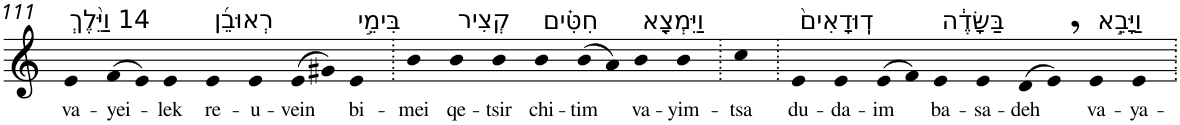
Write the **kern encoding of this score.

**kern	**text
*part1	*part1
*staff1	*staff1
*I"Piano	*
*I'Pno	*
!!LO:PB:g=z
*clefG2	*
*k[]	*
=111	=111
!LO:TX:a:t=14 וַיֵּ֨לֶךְ	!
!	!LO:LY:b
4e	va-
!	!LO:LY:b
(>8f	-yei-
8e)	.
!	!LO:LY:b
4e	-lek
!LO:TX:a:t=רְאוּבֵ֜ן	!
!	!LO:LY:b
4e	re-
!	!LO:LY:b
4e	-u-
!	!LO:LY:b
(>8e	-vein
8g#X)	.
!LO:TX:a:t=בִּימֵ֣י	!
!	!LO:LY:b
4e	bi-
=112.	=112.
!	!LO:LY:b
4b	-mei
!LO:TX:a:t=קְצִיר	!
!	!LO:LY:b
4b	qe-
!	!LO:LY:b
4b	-tsir
!LO:TX:a:t=חִטִּ֗ים	!
!	!LO:LY:b
4b	chi-
!	!LO:LY:b
(>8b	-tim
8a)	.
!LO:TX:a:t=וַיִּמְצָ֤א	!
!	!LO:LY:b
4b	va-
!	!LO:LY:b
4b	-yim-
=113.	=113.
!	!LO:LY:b
4cc	-tsa
=114.	=114.
!LO:TX:a:t=דֽוּדָאִים֙	!
!	!LO:LY:b
4e	du-
!	!LO:LY:b
4e	-da-
!	!LO:LY:b
(>8e	-im
8f)	.
!LO:TX:a:t=בַּשָּׂדֶ֔ה	!
!	!LO:LY:b
4e	ba-
!	!LO:LY:b
4e	-sa-
!	!LO:LY:b
(>8d	-deh
8e,)	.
!LO:TX:a:t=וַיָּבֵ֣א	!
!	!LO:LY:b
4e	va-
!	!LO:LY:b
4e	-ya-
=.	=.
*-	*-
